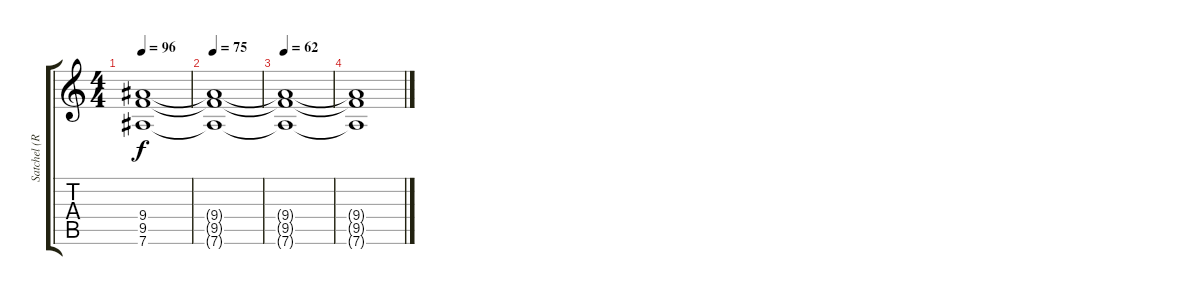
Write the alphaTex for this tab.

\track ("Satchel (Rhythm 1)" "Satchel (R") {instrument distortionguitar}
\staff {score tabs}
\tuning (Eb4 Bb3 Gb3 Db3 Ab2 Eb2) {hide}
\ts (4 4)
\tempo 96
\clef g2
\ks c
(9.4 9.5 7.6).1{dy f} |
\tempo 75
(9.4{t} 9.5{t} 7.6{t}).1 |
\tempo 62
(9.4{t} 9.5{t} 7.6{t}).1 |
(9.4{t} 9.5{t} 7.6{t}).1
